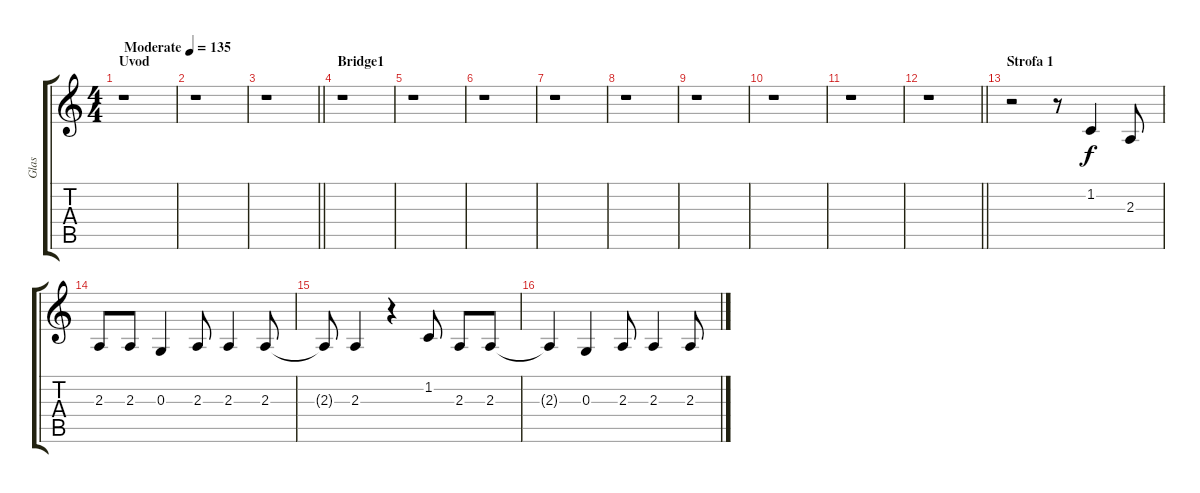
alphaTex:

\track ("Glas" "Glas") {instrument lead2sawtooth}
\staff {score tabs}
\tuning (E4 B3 G3 D3 A2 E2) {hide}
\ts (4 4)
\section ("" "Uvod")
\tempo (135 "Moderate")
\clef g2
\ks c
r.1{dy f instrument lead2sawtooth} |
r.1 |
\barLineRight lightlight
r.1 |
\section ("" "Bridge1")
r.1 |
r.1 |
r.1 |
r.1 |
r.1 |
r.1 |
r.1 |
r.1 |
\barLineRight lightlight
r.1 |
\section ("" "Strofa 1")
r.2 r.8 1.2.4 2.3.8 |
2.3.8 2.3.8 0.3.4 2.3.8 2.3.4 2.3.8 |
2.3{t}.8 2.3.4 r.4 1.2.8 2.3.8 2.3.8 |
2.3{t}.4 0.3.4 2.3.8 2.3.4 2.3.8
